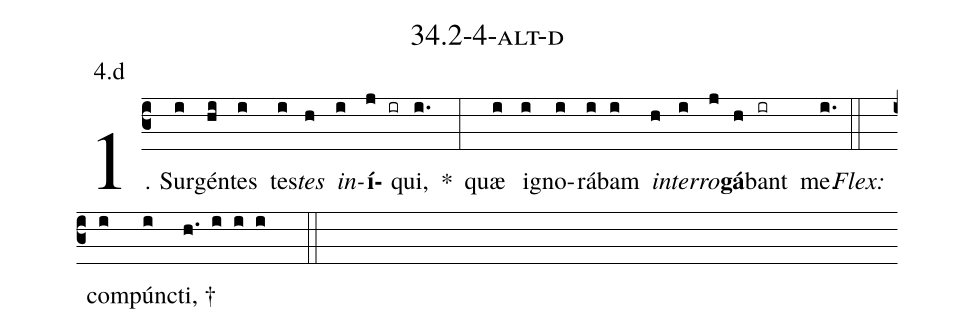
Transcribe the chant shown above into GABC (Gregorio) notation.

name: 34.2-4-alt-d;
annotation: 4.d;
%%
(c3)1. Sur(i)gén(hi)tes(i) tes(i)<i>tes</i>(h) <i>in</i>(i)<b>í</b>(j ir)qui,(i.) *(:) quæ(i) i(i)gno(i)rá(i)bam(i) <i>in</i>(h)<i>ter</i>(i)<i>ro</i>(j)<b>gá</b>(h)bant(ir) me.(i.) (::)
<i>Flex:</i>()  com(i)púnc(i)ti, †(h. i i i  ::)

%E(i) u(h) o(i) u(j) a(h) e.(i.) (::)
